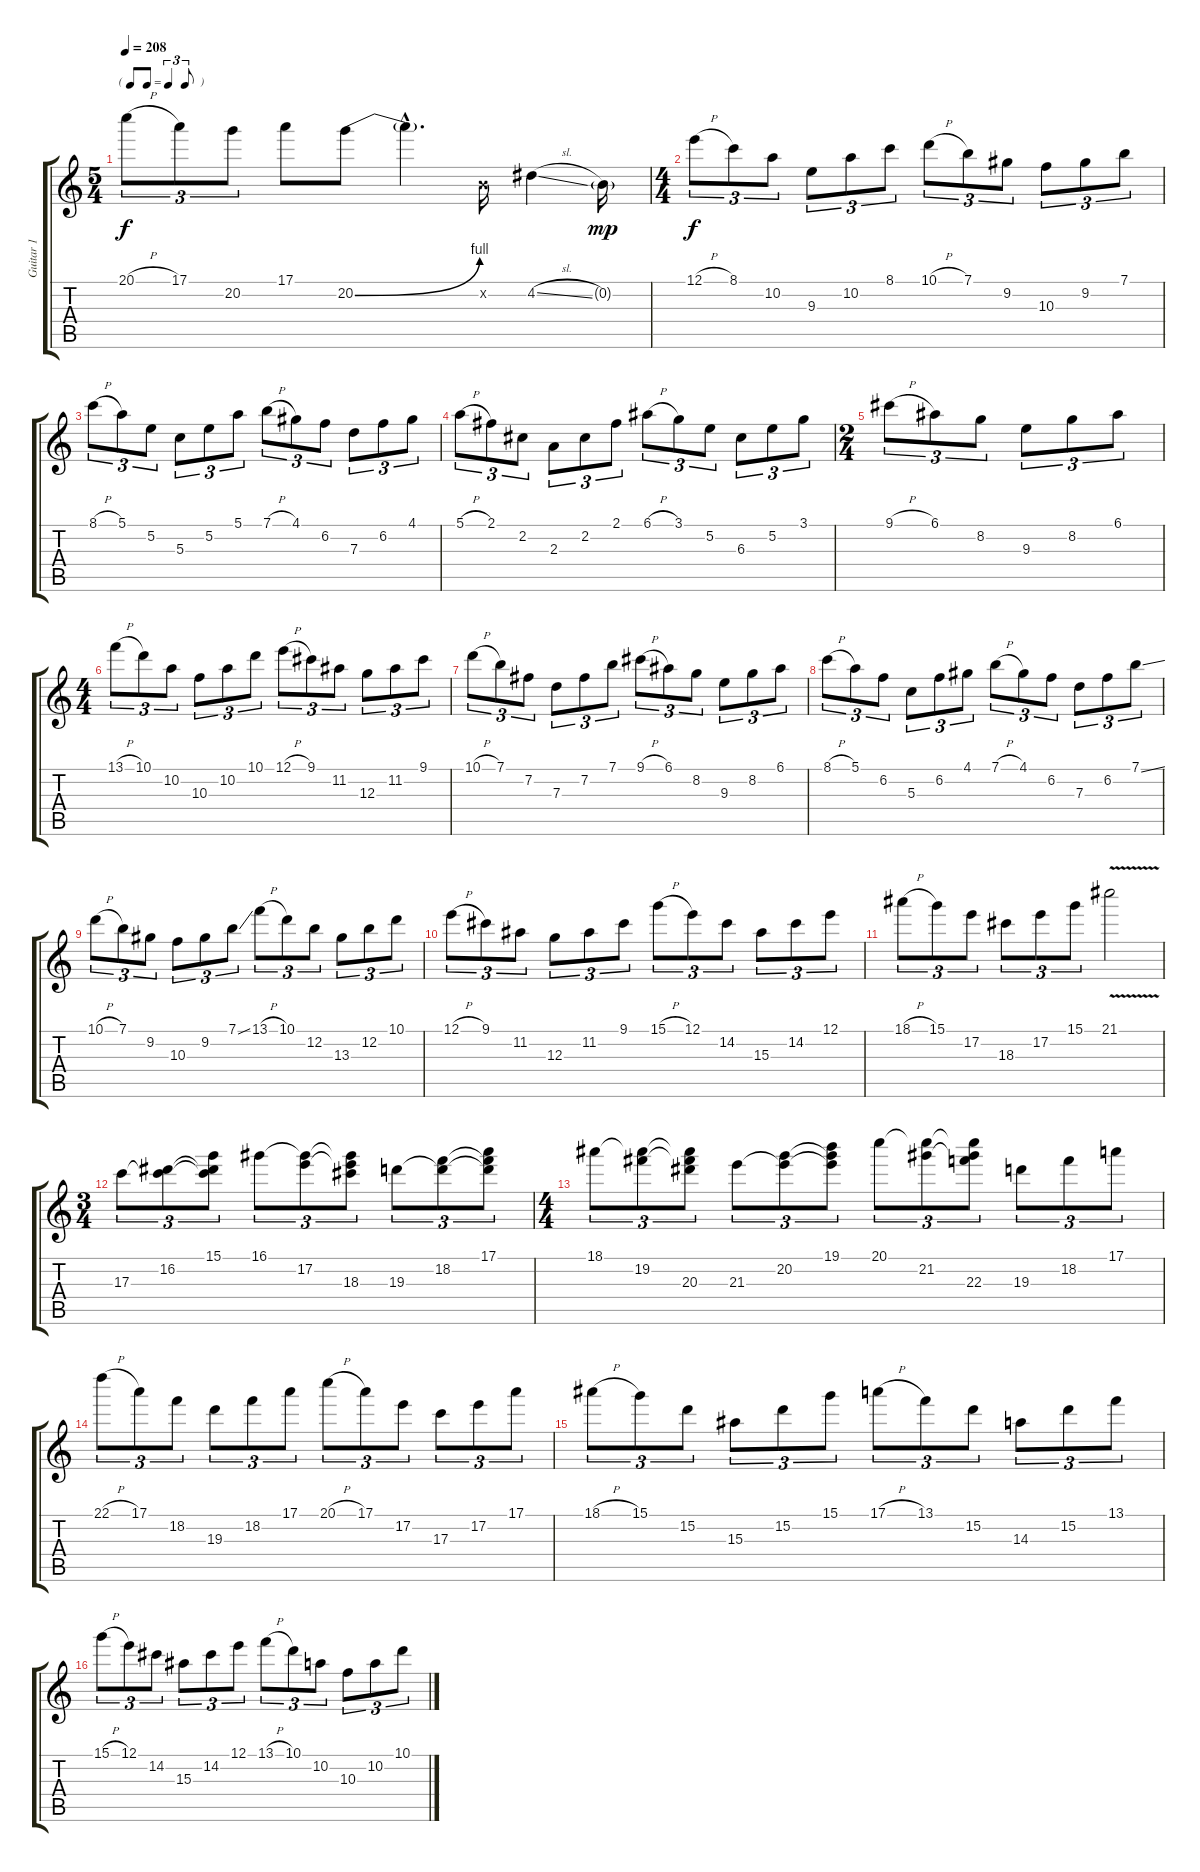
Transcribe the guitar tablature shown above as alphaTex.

\track ("Guitar 1" "Guitar 1") {instrument distortionguitar}
\staff {score tabs}
\tuning (E4 B3 G3 D3 A2 E2) {hide}
\ts (5 4)
\tf triplet8th
\tempo 208
\clef g2
\ks c
20.1{h}.8{tu (3 2) dy f} 17.1.8{tu (3 2)} 20.2.8{tu (3 2)} 17.1.8 20.2{be (bend 0 0 60 4)}.8 20.2{hac t}.4{d} 0.2{x}.16 4.2{sl}.4 0.2{g}.16{dy mp} |
\ts (4 4)
12.1{h}.8{tu (3 2) dy f} 8.1.8{tu (3 2)} 10.2.8{tu (3 2)} 9.3.8{tu (3 2)} 10.2.8{tu (3 2)} 8.1.8{tu (3 2)} 10.1{h}.8{tu (3 2)} 7.1.8{tu (3 2)} 9.2.8{tu (3 2)} 10.3.8{tu (3 2)} 9.2.8{tu (3 2)} 7.1.8{tu (3 2)} |
8.1{h}.8{tu (3 2)} 5.1.8{tu (3 2)} 5.2.8{tu (3 2)} 5.3.8{tu (3 2)} 5.2.8{tu (3 2)} 5.1.8{tu (3 2)} 7.1{h}.8{tu (3 2)} 4.1.8{tu (3 2)} 6.2.8{tu (3 2)} 7.3.8{tu (3 2)} 6.2.8{tu (3 2)} 4.1.8{tu (3 2)} |
5.1{h}.8{tu (3 2)} 2.1.8{tu (3 2)} 2.2.8{tu (3 2)} 2.3.8{tu (3 2)} 2.2.8{tu (3 2)} 2.1.8{tu (3 2)} 6.1{h}.8{tu (3 2)} 3.1.8{tu (3 2)} 5.2.8{tu (3 2)} 6.3.8{tu (3 2)} 5.2.8{tu (3 2)} 3.1.8{tu (3 2)} |
\ts (2 4)
9.1{h}.8{tu (3 2)} 6.1.8{tu (3 2)} 8.2.8{tu (3 2)} 9.3.8{tu (3 2)} 8.2.8{tu (3 2)} 6.1.8{tu (3 2)} |
\ts (4 4)
13.1{h}.8{tu (3 2)} 10.1.8{tu (3 2)} 10.2.8{tu (3 2)} 10.3.8{tu (3 2)} 10.2.8{tu (3 2)} 10.1.8{tu (3 2)} 12.1{h}.8{tu (3 2)} 9.1.8{tu (3 2)} 11.2.8{tu (3 2)} 12.3.8{tu (3 2)} 11.2.8{tu (3 2)} 9.1.8{tu (3 2)} |
10.1{h}.8{tu (3 2)} 7.1.8{tu (3 2)} 7.2.8{tu (3 2)} 7.3.8{tu (3 2)} 7.2.8{tu (3 2)} 7.1.8{tu (3 2)} 9.1{h}.8{tu (3 2)} 6.1.8{tu (3 2)} 8.2.8{tu (3 2)} 9.3.8{tu (3 2)} 8.2.8{tu (3 2)} 6.1.8{tu (3 2)} |
8.1{h}.8{tu (3 2)} 5.1.8{tu (3 2)} 6.2.8{tu (3 2)} 5.3.8{tu (3 2)} 6.2.8{tu (3 2)} 4.1.8{tu (3 2)} 7.1{h}.8{tu (3 2)} 4.1.8{tu (3 2)} 6.2.8{tu (3 2)} 7.3.8{tu (3 2)} 6.2.8{tu (3 2)} 7.1{ss}.8{tu (3 2)} |
10.1{h}.8{tu (3 2)} 7.1.8{tu (3 2)} 9.2.8{tu (3 2)} 10.3.8{tu (3 2)} 9.2.8{tu (3 2)} 7.1{ss}.8{tu (3 2)} 13.1{h}.8{tu (3 2)} 10.1.8{tu (3 2)} 12.2.8{tu (3 2)} 13.3.8{tu (3 2)} 12.2.8{tu (3 2)} 10.1.8{tu (3 2)} |
12.1{h}.8{tu (3 2)} 9.1.8{tu (3 2)} 11.2.8{tu (3 2)} 12.3.8{tu (3 2)} 11.2.8{tu (3 2)} 9.1.8{tu (3 2)} 15.1{h}.8{tu (3 2)} 12.1.8{tu (3 2)} 14.2.8{tu (3 2)} 15.3.8{tu (3 2)} 14.2.8{tu (3 2)} 12.1.8{tu (3 2)} |
18.1{h}.8{tu (3 2)} 15.1.8{tu (3 2)} 17.2.8{tu (3 2)} 18.3.8{tu (3 2)} 17.2.8{tu (3 2)} 15.1.8{tu (3 2)} 21.1{v}.2 |
\ts (3 4)
17.3.8{tu (3 2)} (16.2 17.3{t}).8{tu (3 2)} (15.1 16.2{t} 17.3{t}).8{tu (3 2)} 16.1.8{tu (3 2)} (16.1{t} 17.2).8{tu (3 2)} (16.1{t} 17.2{t} 18.3).8{tu (3 2)} 19.3.8{tu (3 2)} (18.2 19.3{t}).8{tu (3 2)} (17.1 18.2{t} 19.3{t}).8{tu (3 2)} |
\ts (4 4)
18.1.8{tu (3 2)} (18.1{t} 19.2).8{tu (3 2)} (18.1{t} 19.2{t} 20.3).8{tu (3 2)} 21.3.8{tu (3 2)} (20.2 21.3{t}).8{tu (3 2)} (19.1 20.2{t} 21.3{t}).8{tu (3 2)} 20.1.8{tu (3 2)} (20.1{t} 21.2).8{tu (3 2)} (20.1{t} 21.2{t} 22.3).8{tu (3 2)} 19.3.8{tu (3 2)} 18.2.8{tu (3 2)} 17.1.8{tu (3 2)} |
22.1{h}.8{tu (3 2)} 17.1.8{tu (3 2)} 18.2.8{tu (3 2)} 19.3.8{tu (3 2)} 18.2.8{tu (3 2)} 17.1.8{tu (3 2)} 20.1{h}.8{tu (3 2)} 17.1.8{tu (3 2)} 17.2.8{tu (3 2)} 17.3.8{tu (3 2)} 17.2.8{tu (3 2)} 17.1.8{tu (3 2)} |
18.1{h}.8{tu (3 2)} 15.1.8{tu (3 2)} 15.2.8{tu (3 2)} 15.3.8{tu (3 2)} 15.2.8{tu (3 2)} 15.1.8{tu (3 2)} 17.1{h}.8{tu (3 2)} 13.1.8{tu (3 2)} 15.2.8{tu (3 2)} 14.3.8{tu (3 2)} 15.2.8{tu (3 2)} 13.1.8{tu (3 2)} |
15.1{h}.8{tu (3 2)} 12.1.8{tu (3 2)} 14.2.8{tu (3 2)} 15.3.8{tu (3 2)} 14.2.8{tu (3 2)} 12.1.8{tu (3 2)} 13.1{h}.8{tu (3 2)} 10.1.8{tu (3 2)} 10.2.8{tu (3 2)} 10.3.8{tu (3 2)} 10.2.8{tu (3 2)} 10.1.8{tu (3 2)}
